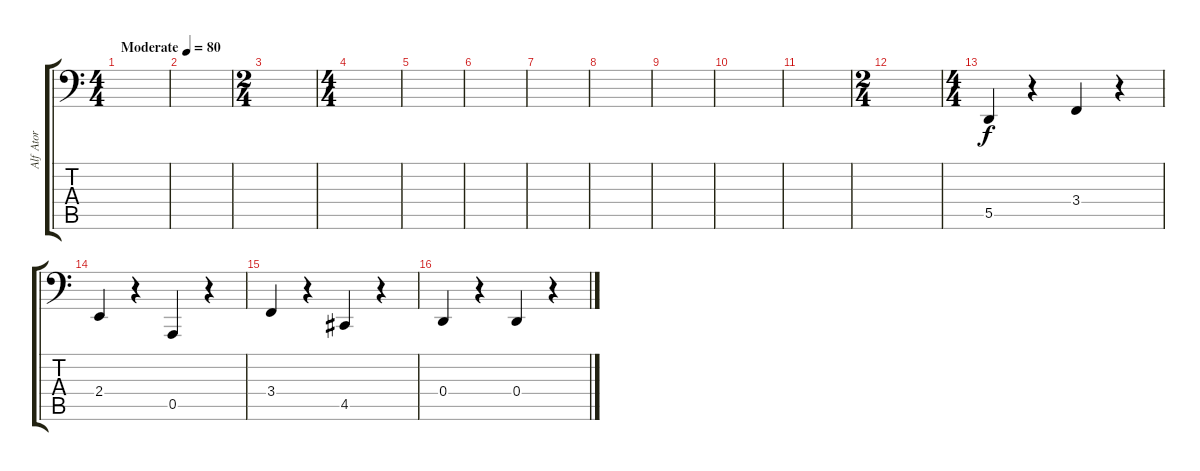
\track ("Alf Ator" "Alf Ator") {instrument stringensemble1}
\staff {score tabs}
\tuning (E3 B2 G2 D2 A1 D1) {hide}
\ts (4 4)
\tempo (80 "Moderate")
\clef f4
\ks c
|
|
\ts (2 4)
|
\ts (4 4)
|
|
|
|
|
|
|
|
\ts (2 4)
|
\ts (4 4)
5.5.4 r.4 3.4.4 r.4 |
2.4.4 r.4 0.5.4 r.4 |
3.4.4 r.4 4.5.4 r.4 |
0.4.4 r.4 0.4.4 r.4
